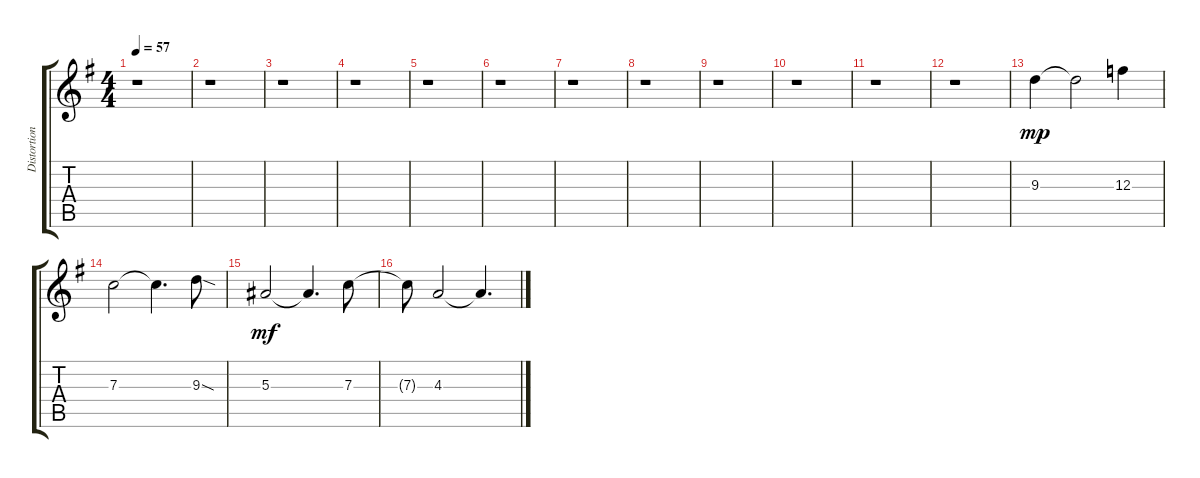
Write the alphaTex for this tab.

\track ("Distortion - Left [Swell]" "Distortion") {instrument distortionguitar}
\staff {score tabs}
\tuning (D4 A3 F3 C3 G2 C2) {hide}
\ts (4 4)
\tempo 57
\clef g2
\ks g
r.1{dy mp instrument distortionguitar} |
r.1 |
r.1 |
r.1 |
r.1 |
r.1 |
r.1 |
r.1 |
r.1 |
r.1 |
r.1 |
r.1 |
9.3.4 9.3{t}.2 12.3.4 |
7.3.2 7.3{t}.4{d} 9.3{sod}.8 |
5.3.2{dy mf} 5.3{t}.4{d} 7.3.8 |
7.3{t}.8 4.3.2 4.3{t}.4{d}
